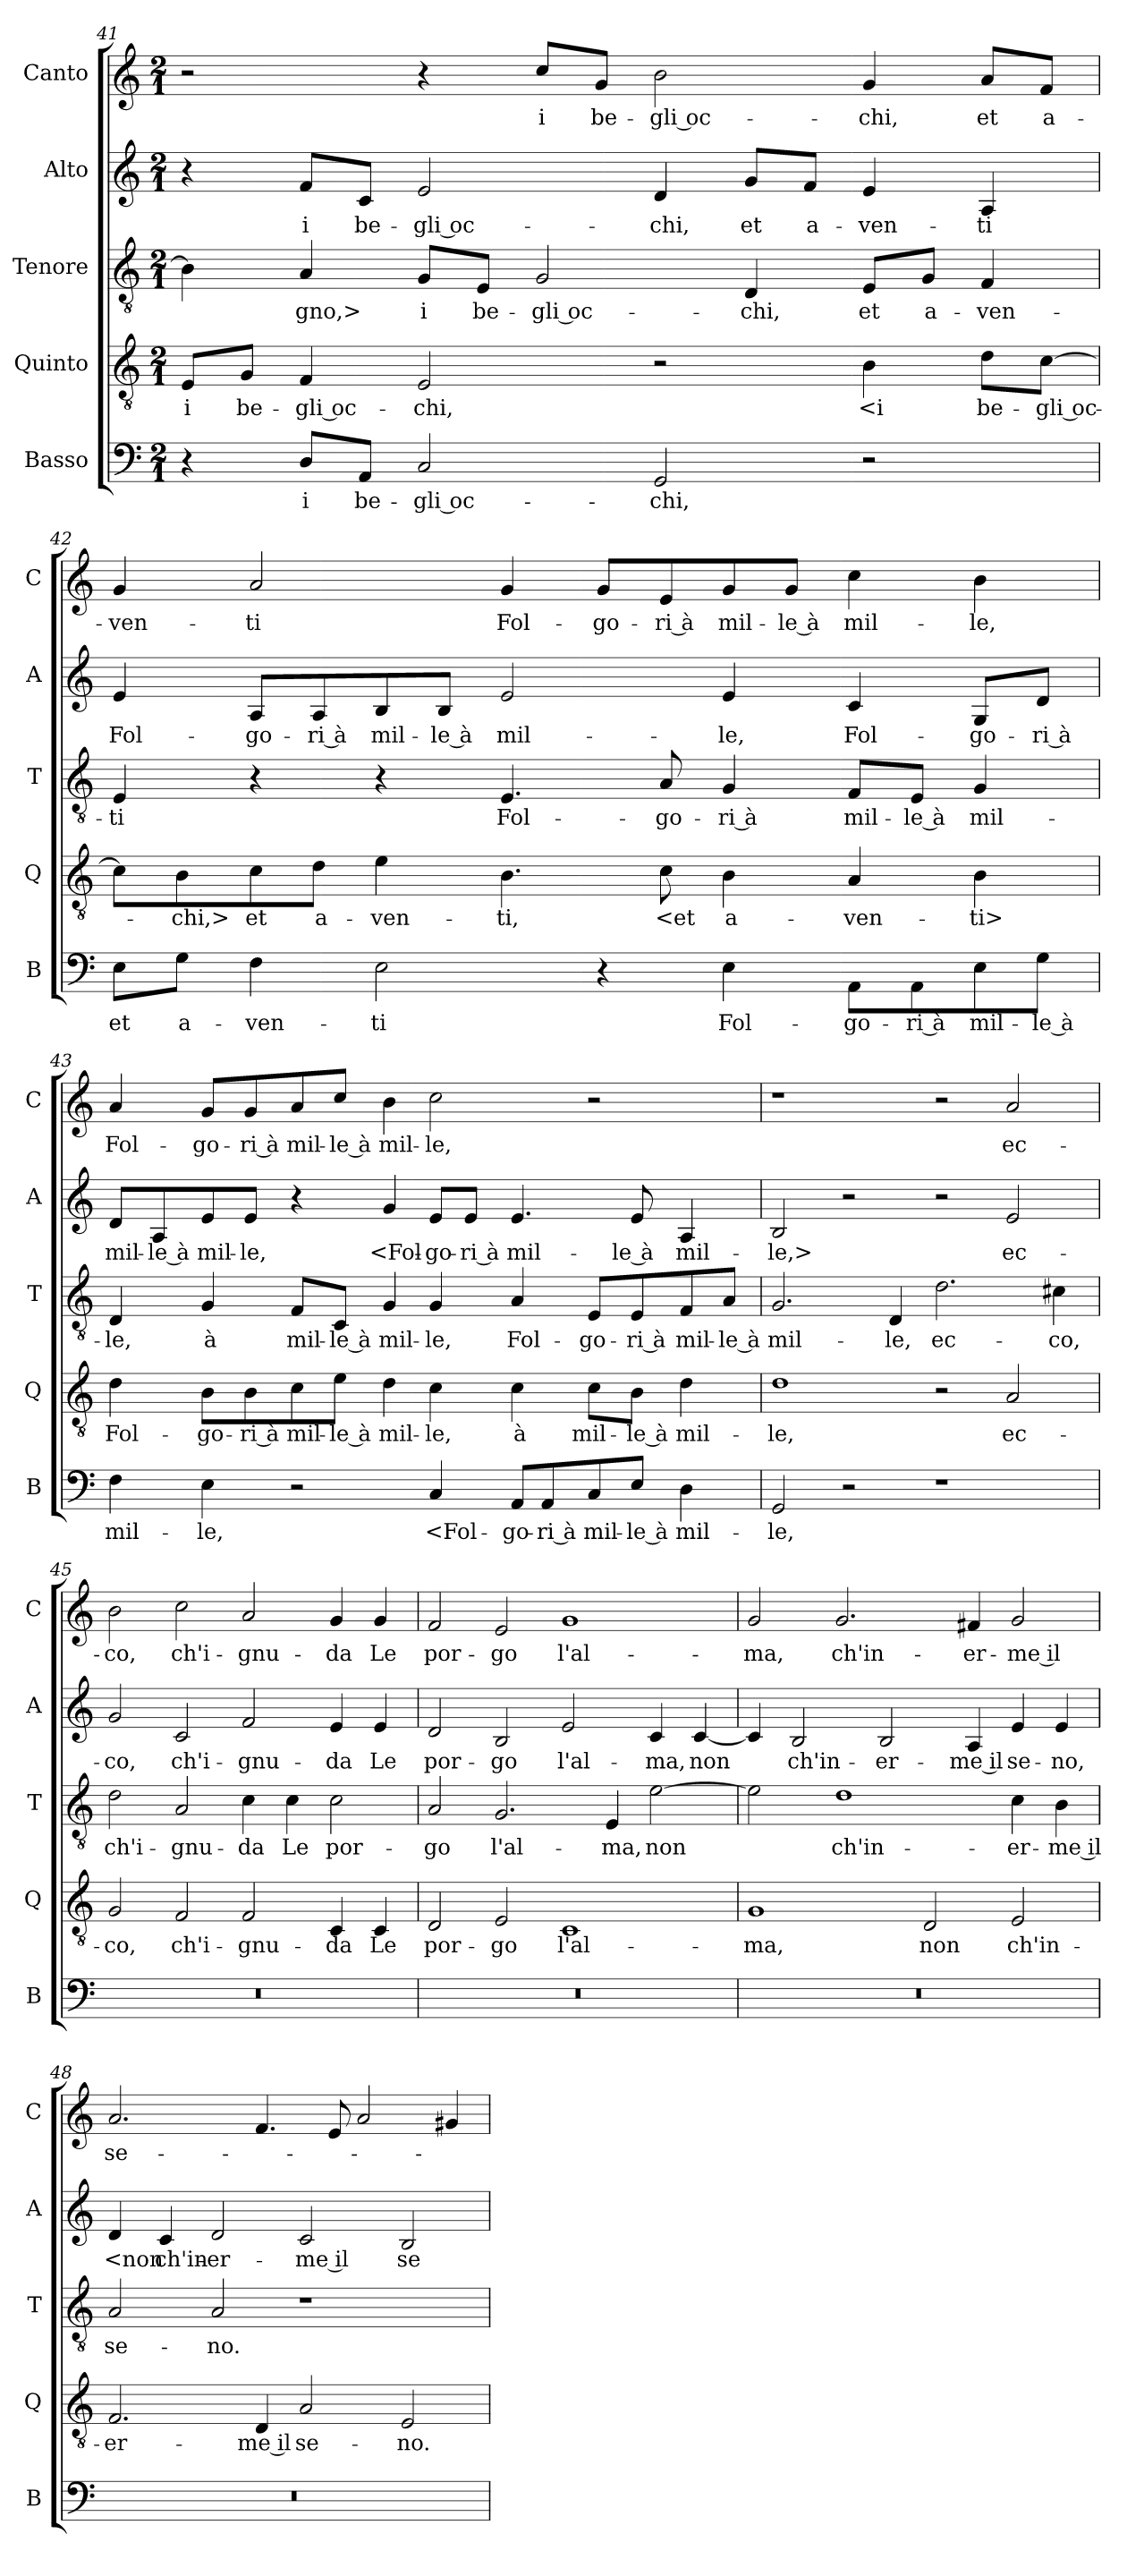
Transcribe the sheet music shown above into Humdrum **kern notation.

**kern	**text	**kern	**text	**kern	**text	**kern	**text	**kern	**text
*part5	*part5	*part4	*part4	*part3	*part3	*part2	*part2	*part1	*part1
*staff5	*staff5	*staff4	*staff4	*staff3	*staff3	*staff2	*staff2	*staff1	*staff1
*I"Basso	*	*I"Quinto	*	*I"Tenore	*	*I"Alto	*	*I"Canto	*
*I'B	*	*I'Q	*	*I'T	*	*I'A	*	*I'C	*
*clefF4	*	*clefGv2	*	*clefGv2	*	*clefG2	*	*clefG2	*
*k[]	*	*k[]	*	*k[]	*	*k[]	*	*k[]	*
*M2/1	*	*M2/1	*	*M2/1	*	*M2/1	*	*M2/1	*
=41	=41	=41	=41	=41	=41	=41	=41	=41	=41
4r	.	8E/L	i	4B]	.	4r	.	2r	.
.	.	8G/J	be-	.	.	.	.	.	.
8D/L	i	4F	-gli oc-	4A	-gno,>	8f/L	i	.	.
8AA/J	be-	.	.	.	.	8c/J	be-	.	.
2C	-gli oc-	2E	-chi,	8G/L	i	2e	-gli oc-	4r	.
.	.	.	.	8E/J	be-	.	.	.	.
.	.	.	.	2G	-gli oc-	.	.	8cc/L	i
.	.	.	.	.	.	.	.	8g/J	be-
2GG	-chi,	2r	.	.	.	4d	-chi,	2b	-gli oc-
.	.	.	.	4D	-chi,	8g/L	et	.	.
.	.	.	.	.	.	8f/J	a-	.	.
2r	.	4B	<i	8E/L	et	4e	-ven-	4g	-chi,
.	.	.	.	8G/J	a-	.	.	.	.
.	.	8d\L	be-	4F	-ven-	4A	-ti	8a/L	et
.	.	[8c\J	-gli oc-	.	.	.	.	8f/J	a-
=42	=42	=42	=42	=42	=42	=42	=42	=42	=42
8E\L	et	8c\L]	.	4E	-ti	4e	Fol-	4g	-ven-
8G\J	a-	8B\	-chi,>	.	.	.	.	.	.
4F	-ven-	8c\	et	4r	.	8A/L	-go-	2a	-ti
.	.	8d\J	a-	.	.	8A/	-ri à	.	.
2E	-ti	4e	-ven-	4r	.	8B/	mil-	.	.
.	.	.	.	.	.	8B/J	-le à	.	.
.	.	4.B	-ti,	4.E	Fol-	2e	mil-	4g	Fol-
4r	.	.	.	.	.	.	.	8g/L	-go-
.	.	8c	<et	8A	-go-	.	.	8e/	-ri à
4E	Fol-	4B	a-	4G	-ri à	4e	-le,	8g/	mil-
.	.	.	.	.	.	.	.	8g/J	-le à
8AA\L	-go-	4A	-ven-	8F/L	mil-	4c	Fol-	4cc	mil-
8AA\	-ri à	.	.	8E/J	-le à	.	.	.	.
8E\	mil-	4B	-ti>	4G	mil-	8G/L	-go-	4b	-le,
8G\J	-le à	.	.	.	.	8d/J	-ri à	.	.
=43	=43	=43	=43	=43	=43	=43	=43	=43	=43
4F	mil-	4d	Fol-	4D	-le,	8d/L	mil-	4a	Fol-
.	.	.	.	.	.	8A/	-le à	.	.
4E	-le,	8B\L	-go-	4G	à	8e/	mil-	8g/L	-go-
.	.	8B\	-ri à	.	.	8e/J	-le,	8g/	-ri à
2r	.	8c\	mil-	8F/L	mil-	4r	.	8a/	mil-
.	.	8e\J	-le à	8C/J	-le à	.	.	8cc/J	-le à
.	.	4d	mil-	4G	mil-	4g	<Fol-	4b	mil-
4C	<Fol-	4c	-le,	4G	-le,	8e/L	-go-	2cc	-le,
.	.	.	.	.	.	8e/J	-ri à	.	.
8AA/L	-go-	4c	à	4A	Fol-	4.e	mil-	.	.
8AA/	-ri à	.	.	.	.	.	.	.	.
8C/	mil-	8c\L	mil-	8E/L	-go-	.	.	2r	.
8E/J	-le à	8B\J	-le à	8E/	-ri à	8e	-le à	.	.
4D	mil-	4d	mil-	8F/	mil-	4A	mil-	.	.
.	.	.	.	8A/J	-le à	.	.	.	.
=44	=44	=44	=44	=44	=44	=44	=44	=44	=44
2GG	-le,	1d	-le,	2.G	mil-	2B	-le,>	1r	.
2r	.	.	.	.	.	2r	.	.	.
.	.	.	.	4D	-le,	.	.	.	.
1r	.	2r	.	2.d	ec-	2r	.	2r	.
.	.	2A	ec-	.	.	2e	ec-	2a	ec-
.	.	.	.	4c#X	-co,	.	.	.	.
=45	=45	=45	=45	=45	=45	=45	=45	=45	=45
0r	.	2G	-co,	2d	ch'i-	2g	-co,	2b	-co,
.	.	2F	ch'i-	2A	-gnu-	2c	ch'i-	2cc	ch'i-
.	.	2F	-gnu-	4c	-da	2f	-gnu-	2a	-gnu-
.	.	.	.	4c	Le	.	.	.	.
.	.	4C	-da	2c	por-	4e	-da	4g	-da
.	.	4C	Le	.	.	4e	Le	4g	Le
=46	=46	=46	=46	=46	=46	=46	=46	=46	=46
0r	.	2D	por-	2A	-go	2d	por-	2f	por-
.	.	2E	-go	2.G	l'al-	2B	-go	2e	-go
.	.	1C	l'al-	.	.	2e	l'al-	1g	l'al-
.	.	.	.	4E	-ma,	.	.	.	.
.	.	.	.	[2e	non	4c	-ma,	.	.
.	.	.	.	.	.	[4c	non	.	.
=47	=47	=47	=47	=47	=47	=47	=47	=47	=47
0r	.	1G	-ma,	2e]	.	4c]	.	2g	-ma,
.	.	.	.	.	.	2B	ch'in-	.	.
.	.	.	.	1d	ch'in-	.	.	2.g	ch'in-
.	.	.	.	.	.	2B	-er-	.	.
.	.	2D	non	.	.	.	.	.	.
.	.	.	.	.	.	4A	-me il	4f#X	-er-
.	.	2E	ch'in-	4c	-er-	4e	se-	2g	-me il
.	.	.	.	4B	-me il	4e	-no,	.	.
=48	=48	=48	=48	=48	=48	=48	=48	=48	=48
0r	.	2.F	-er-	2A	se-	4d	<non	2.a	se-
.	.	.	.	.	.	4c	ch'in-	.	.
.	.	.	.	2A	-no.	2d	-er-	.	.
.	.	4D	-me il	.	.	.	.	4.f	.
.	.	2A	se-	1r	.	2c	-me il	.	.
.	.	.	.	.	.	.	.	8e	.
.	.	.	.	.	.	.	.	2a	.
.	.	2E	-no.	.	.	2B	se-	.	.
.	.	.	.	.	.	.	.	4g#X	.
=	=	=	=	=	=	=	=	=	=
*-	*-	*-	*-	*-	*-	*-	*-	*-	*-
